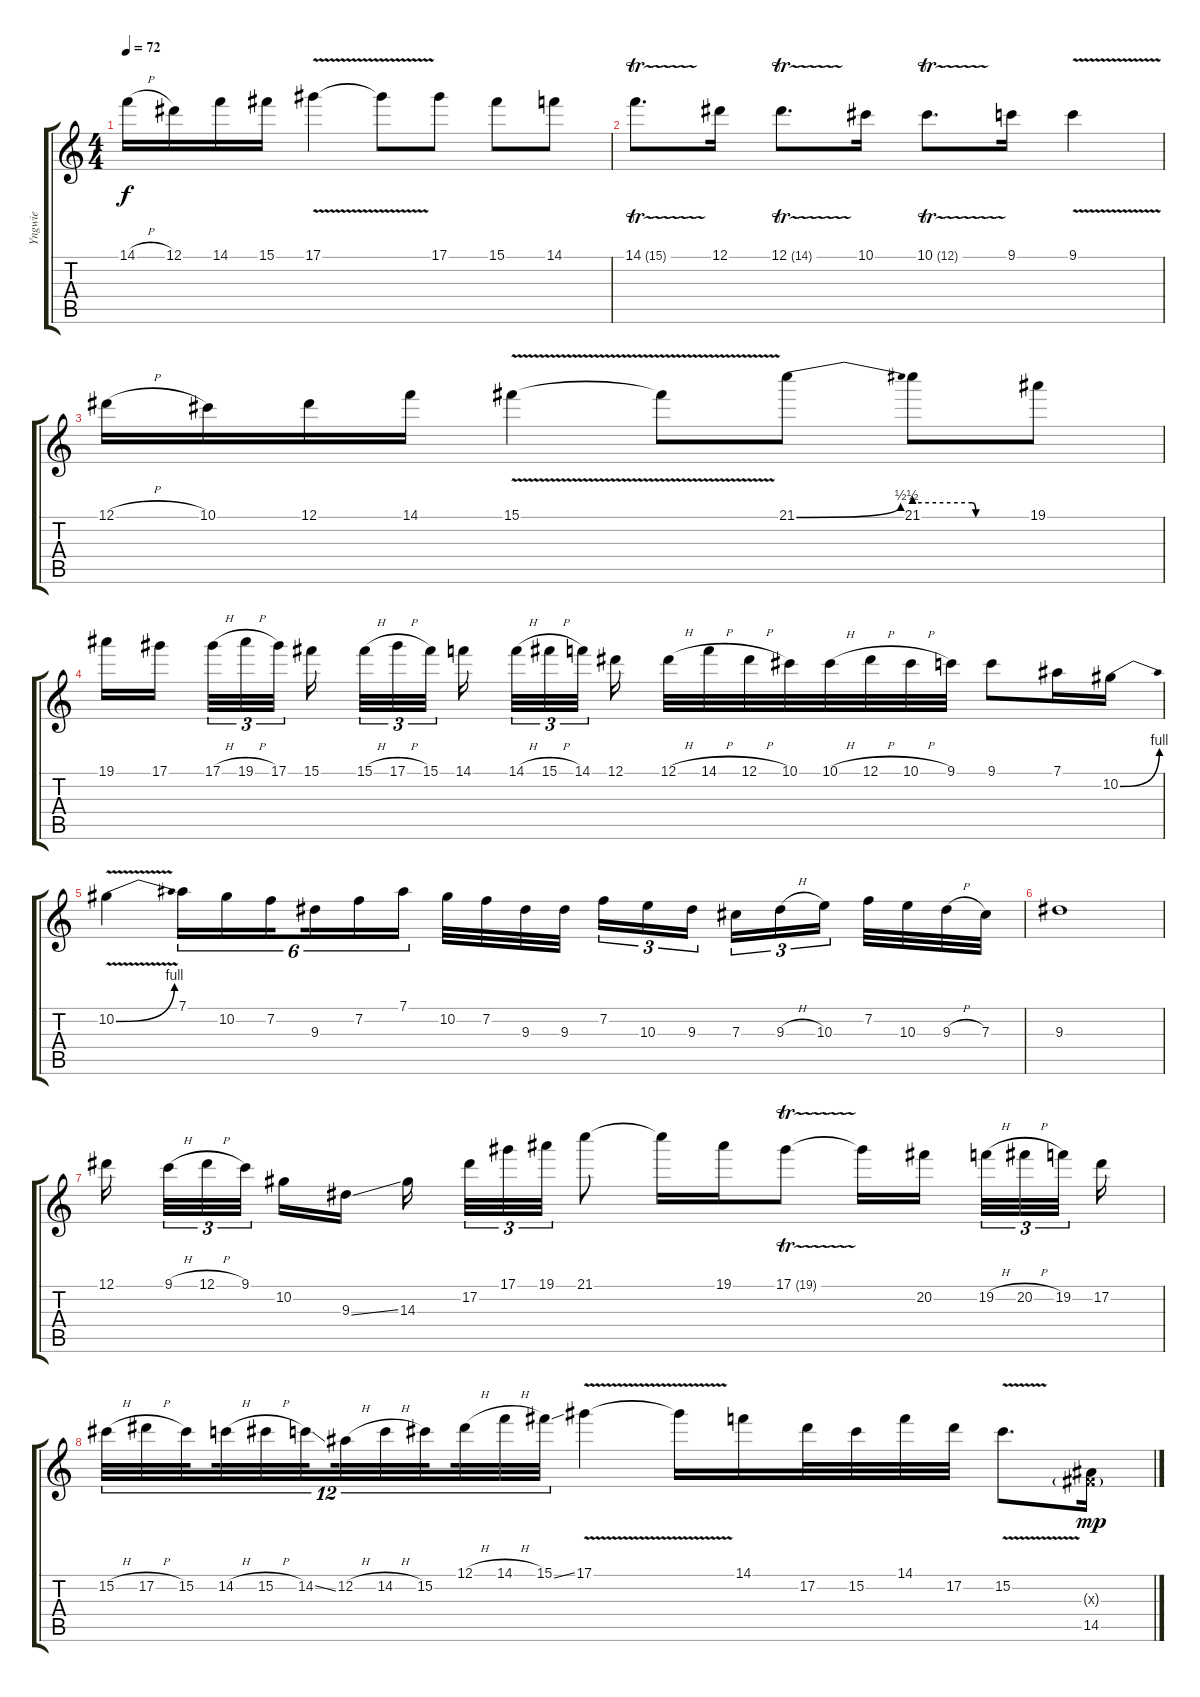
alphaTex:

\track ("Yngwie" "Yngwie") {instrument overdrivenguitar}
\staff {score tabs}
\tuning (Eb4 Bb3 Gb3 Db3 Ab2 Eb2) {hide}
\ts (4 4)
\tempo 72
\clef g2
\ks c
14.1{h}.16{dy f} 12.1.16 14.1.16 15.1.16 17.1{v}.4 17.1{t}.8 17.1.8 15.1.8 14.1.8 |
14.1{tr (15 64)}.8{d} 12.1.16 12.1{tr (14 64)}.8{d} 10.1.16 10.1{tr (12 64)}.8{d} 9.1.16 9.1{v}.4 |
12.1{h}.16 10.1.16 12.1.16 14.1.16 15.1{v}.4 15.1{t}.8 21.1{be (bend 0 0 60 2)}.8 21.1{be (custom 0 2 31 2 33 0 60 0)}.8 19.1.8 |
19.1.16 17.1.16{beam splitsecondary} 17.1{h}.32{tu (3 2)} 19.1{h}.32{tu (3 2)} 17.1.32{tu (3 2) beam splitsecondary} 15.1.16 15.1{h}.32{tu (3 2)} 17.1{h}.32{tu (3 2)} 15.1.32{tu (3 2) beam splitsecondary} 14.1.16{beam splitsecondary} 14.1{h}.32{tu (3 2)} 15.1{h}.32{tu (3 2)} 14.1.32{tu (3 2) beam splitsecondary} 12.1.16 12.1{h}.32 14.1{h}.32 12.1{h}.32 10.1.32 10.1{h}.32 12.1{h}.32 10.1{h}.32 9.1.32 9.1.8 7.1.16 10.2{be (bend 0 0 60 4)}.16 |
10.2{be (bend 0 0 60 4) v}.4 7.1.16{tu (6 4)} 10.2.16{tu (6 4)} 7.2.16{tu (6 4) beam splitsecondary} 9.3.16{tu (6 4)} 7.2.16{tu (6 4)} 7.1.16{tu (6 4)} 10.2.32 7.2.32 9.3.32 9.3.32{beam splitsecondary} 7.2.16{tu (3 2)} 10.3.16{tu (3 2)} 9.3.16{tu (3 2)} 7.3.16{tu (3 2)} 9.3{h}.16{tu (3 2)} 10.3.16{tu (3 2) beam splitsecondary} 7.2.32 10.3.32 9.3{h}.32 7.3.32 |
9.3.1 |
12.1.16{beam splitsecondary} 9.1{h}.32{tu (3 2)} 12.1{h}.32{tu (3 2)} 9.1.32{tu (3 2) beam splitsecondary} 10.2.16 9.3{ss}.16 14.3.16{beam splitsecondary} 17.2.32{tu (3 2)} 17.1.32{tu (3 2)} 19.1.32{tu (3 2)} 21.1.8 21.1{t}.16 19.1.16 17.1{tr (19 64)}.8 17.1{t}.16 20.2.16{beam splitsecondary} 19.2{h}.32{tu (3 2)} 20.2{h}.32{tu (3 2)} 19.2.32{tu (3 2) beam splitsecondary} 17.2.16 |
15.2{h}.32{tu (12 8)} 17.2{h}.32{tu (12 8)} 15.2.32{tu (12 8) beam splitsecondary} 14.2{h}.32{tu (12 8)} 15.2{h}.32{tu (12 8)} 14.2{ss}.32{tu (12 8) beam splitsecondary} 12.2{h}.32{tu (12 8)} 14.2{h}.32{tu (12 8)} 15.2.32{tu (12 8) beam splitsecondary} 12.1{h}.32{tu (12 8)} 14.1{h}.32{tu (12 8)} 15.1{ss}.32{tu (12 8)} 17.1{v}.4 17.1{t}.16 14.1.16 17.2.32 15.2.32 14.1.32 17.2.32 15.2{v}.8{d} (0.3{g x} 14.5).16{dy mp}
